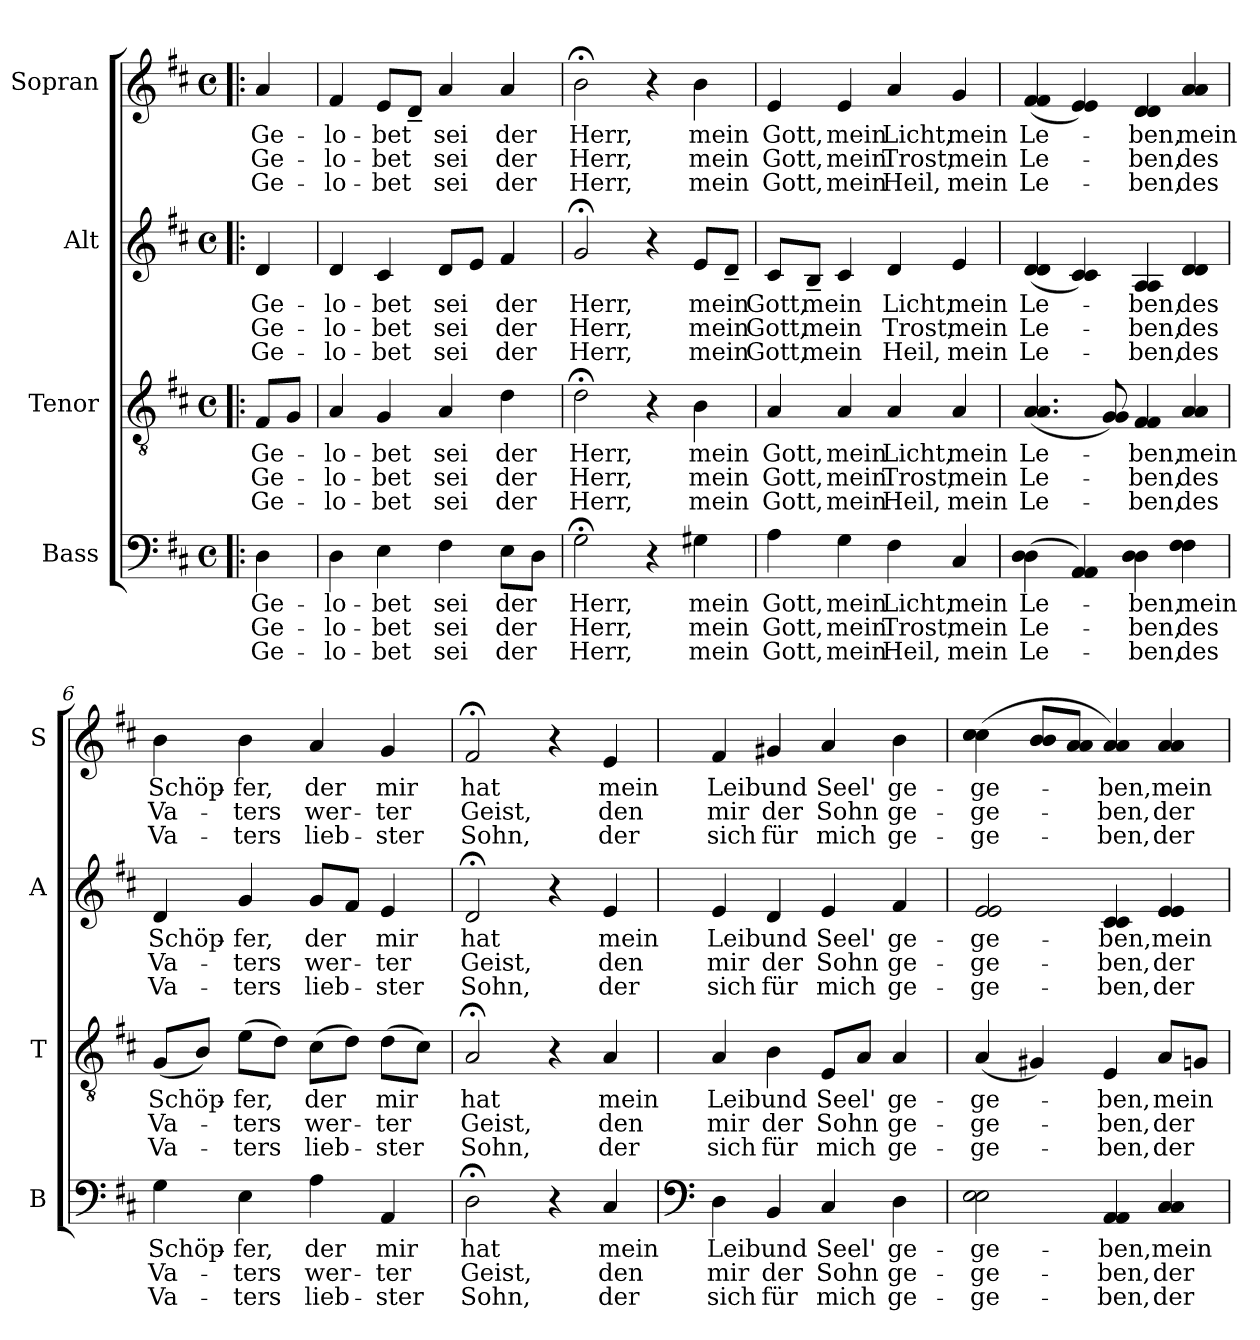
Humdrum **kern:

**kern	**text	**text	**text	**kern	**text	**text	**text	**kern	**text	**text	**text	**kern	**text	**text	**text
*part4	*part4	*part4	*part4	*part3	*part3	*part3	*part3	*part2	*part2	*part2	*part2	*part1	*part1	*part1	*part1
*staff4	*staff4	*staff4	*staff4	*staff3	*staff3	*staff3	*staff3	*staff2	*staff2	*staff2	*staff2	*staff1	*staff1	*staff1	*staff1
*I"Bass	*	*	*	*I"Tenor	*	*	*	*I"Alt	*	*	*	*I"Sopran	*	*	*
*I'B	*	*	*	*I'T	*	*	*	*I'A	*	*	*	*I'S	*	*	*
!!LO:PB:g=z
*stria5	*	*	*	*stria5	*	*	*	*stria5	*	*	*	*stria5	*	*	*
*clefF4	*	*	*	*clefGv2	*	*	*	*clefG2	*	*	*	*clefG2	*	*	*
*k[f#c#]	*	*	*	*k[f#c#]	*	*	*	*k[f#c#]	*	*	*	*k[f#c#]	*	*	*
*D:	*	*	*	*D:	*	*	*	*D:	*	*	*	*D:	*	*	*
*M4/4	*	*	*	*M4/4	*	*	*	*M4/4	*	*	*	*M4/4	*	*	*
*met(c)	*	*	*	*met(c)	*	*	*	*met(c)	*	*	*	*met(c)	*	*	*
=1!|:	=1!|:	=1!|:	=1!|:	=1!|:	=1!|:	=1!|:	=1!|:	=1!|:	=1!|:	=1!|:	=1!|:	=1!|:	=1!|:	=1!|:	=1!|:
!	!LO:LY:b:cj	!LO:LY:b:cj	!LO:LY:b:cj	!	!LO:LY:b:cj	!LO:LY:b:cj	!LO:LY:b:cj	!	!LO:LY:b:cj	!LO:LY:b:cj	!LO:LY:b:cj	!	!LO:LY:b:cj	!LO:LY:b:cj	!LO:LY:b:cj
4D\	Ge-	-Ge-	-Ge-	8F#/L	Ge-	-Ge-	-Ge-	4d/	Ge-	-Ge-	-Ge-	4a/	Ge-	-Ge-	-Ge-
.	.	.	.	8G/J	.	.	.	.	.	.	.	.	.	.	.
=2	=2	=2	=2	=2	=2	=2	=2	=2	=2	=2	=2	=2	=2	=2	=2
!	!LO:LY:b	!LO:LY:b	!LO:LY:b	!	!LO:LY:b	!LO:LY:b	!LO:LY:b	!	!LO:LY:b	!LO:LY:b	!LO:LY:b	!	!LO:LY:b:cj	!LO:LY:b:cj	!LO:LY:b:cj
4D\	-lo-	-lo-	-lo-	4A/	-lo-	-lo-	-lo-	4d/	-lo-	-lo-	-lo-	4f#/	-lo-	-lo-	-lo-
!	!LO:LY:b:cj	!LO:LY:b:cj	!LO:LY:b:cj	!	!LO:LY:b:cj	!LO:LY:b:cj	!LO:LY:b:cj	!	!LO:LY:b:cj	!LO:LY:b:cj	!LO:LY:b:cj	!	!LO:LY:b	!LO:LY:b	!LO:LY:b
4E\	-bet	bet	bet	4G/	-bet	bet	bet	4c#/	-bet	bet	bet	8e/L	-bet	bet	bet
.	.	.	.	.	.	.	.	.	.	.	.	8d~</J	.	.	.
!	!LO:LY:b:cj	!LO:LY:b:cj	!LO:LY:b:cj	!	!LO:LY:b:cj	!LO:LY:b:cj	!LO:LY:b:cj	!	!LO:LY:b	!LO:LY:b	!LO:LY:b	!	!LO:LY:b:cj	!LO:LY:b:cj	!LO:LY:b:cj
4F#\	sei	sei	sei	4A/	sei	sei	sei	8d/L	sei	sei	sei	4a/	sei	sei	sei
.	.	.	.	.	.	.	.	8e/J	.	.	.	.	.	.	.
!	!LO:LY:b	!LO:LY:b	!LO:LY:b	!	!LO:LY:b:cj	!LO:LY:b:cj	!LO:LY:b:cj	!	!LO:LY:b:cj	!LO:LY:b:cj	!LO:LY:b:cj	!	!LO:LY:b:cj	!LO:LY:b:cj	!LO:LY:b:cj
8E\L	der	der	der	4d\	der	der	der	4f#/	der	der	der	4a/	der	der	der
8D\J	.	.	.	.	.	.	.	.	.	.	.	.	.	.	.
=3	=3	=3	=3	=3	=3	=3	=3	=3	=3	=3	=3	=3	=3	=3	=3
!	!LO:LY:b:cj	!LO:LY:b:cj	!LO:LY:b:cj	!	!LO:LY:b:cj	!LO:LY:b:cj	!LO:LY:b:cj	!	!LO:LY:b:cj	!LO:LY:b:cj	!LO:LY:b:cj	!	!LO:LY:b:cj	!LO:LY:b:cj	!LO:LY:b:cj
2G;<\	Herr,	Herr,	Herr,	2d;<\	Herr,	Herr,	Herr,	2g;</	Herr,	Herr,	Herr,	2b;<\	Herr,	Herr,	Herr,
4r	.	.	.	4r	.	.	.	4r	.	.	.	4r	.	.	.
!	!LO:LY:b:cj	!LO:LY:b:cj	!LO:LY:b:cj	!	!LO:LY:b:cj	!LO:LY:b:cj	!LO:LY:b:cj	!	!LO:LY:b	!LO:LY:b	!LO:LY:b	!	!LO:LY:b:cj	!LO:LY:b:cj	!LO:LY:b:cj
4G#X\	mein	mein	mein	4B\	mein	mein	mein	8e/L	mein	mein	mein	4b\	mein	mein	mein
.	.	.	.	.	.	.	.	8d~</J	.	.	.	.	.	.	.
=4	=4	=4	=4	=4	=4	=4	=4	=4	=4	=4	=4	=4	=4	=4	=4
!	!LO:LY:b:cj	!LO:LY:b:cj	!LO:LY:b:cj	!	!LO:LY:b:cj	!LO:LY:b:cj	!LO:LY:b:cj	!	!LO:LY:b	!LO:LY:b	!LO:LY:b	!	!LO:LY:b:cj	!LO:LY:b:cj	!LO:LY:b:cj
4A\	Gott,	Gott,	Gott,	4A/	Gott,	Gott,	Gott,	8c#/L	Gott,	Gott,	Gott,	4e/	Gott,	Gott,	Gott,
!	!	!	!	!	!	!	!	!	!LO:LY:b	!LO:LY:b	!LO:LY:b	!	!	!	!
.	.	.	.	.	.	.	.	8B~</J	mein	mein	mein	.	.	.	.
!	!LO:LY:b:cj	!LO:LY:b:cj	!LO:LY:b:cj	!	!LO:LY:b:cj	!LO:LY:b:cj	!LO:LY:b:cj	!	!	!	!	!	!LO:LY:b:cj	!LO:LY:b:cj	!LO:LY:b:cj
4G\	mein	mein	mein	4A/	mein	mein	mein	4c#/	.	.	.	4e/	mein	mein	mein
!	!LO:LY:b:cj	!LO:LY:b:cj	!LO:LY:b:cj	!	!LO:LY:b:cj	!LO:LY:b:cj	!LO:LY:b:cj	!	!LO:LY:b:cj	!LO:LY:b:cj	!LO:LY:b:cj	!	!LO:LY:b:cj	!LO:LY:b:cj	!LO:LY:b:cj
4F#\	Licht,	Trost,	Heil,	4A/	Licht,	Trost,	Heil,	4d/	Licht,	Trost,	Heil,	4a/	Licht,	Trost,	Heil,
!	!LO:LY:b:cj	!LO:LY:b:cj	!LO:LY:b:cj	!	!LO:LY:b:cj	!LO:LY:b:cj	!LO:LY:b:cj	!	!LO:LY:b:cj	!LO:LY:b:cj	!LO:LY:b:cj	!	!LO:LY:b:cj	!LO:LY:b:cj	!LO:LY:b:cj
4C#/	mein	mein	mein	4A/	mein	mein	mein	4e/	mein	mein	mein	4g/	mein	mein	mein
!!LO:LB:g=z
=5	=5	=5	=5	=5	=5	=5	=5	=5	=5	=5	=5	=5	=5	=5	=5
!	!LO:LY:b:cj	!LO:LY:b:cj	!LO:LY:b:cj	!	!LO:LY:b:cj	!LO:LY:b:cj	!LO:LY:b:cj	!	!LO:LY:b:cj	!LO:LY:b:cj	!LO:LY:b:cj	!	!LO:LY:b:cj	!LO:LY:b:cj	!LO:LY:b:cj
(<4D\ 4D\	-Le-	-Le-	-Le-	(<4.A/ 4.A/	-Le-	-Le-	-Le-	(<4d/ 4d/	-Le-	-Le-	-Le-	(<4f#/ 4f#/	-Le-	-Le-	-Le-
(4AA/ 4AA/)	.	.	.	.	.	.	.	(4c#/ 4c#/)	.	.	.	(4e/ 4e/)	.	.	.
.	.	.	.	(8G/ 8G/)	.	.	.	.	.	.	.	.	.	.	.
!	!LO:LY:b:cj	!LO:LY:b:cj	!LO:LY:b:cj	!	!LO:LY:b:cj	!LO:LY:b:cj	!LO:LY:b:cj	!	!LO:LY:b:cj	!LO:LY:b:cj	!LO:LY:b:cj	!	!LO:LY:b:cj	!LO:LY:b:cj	!LO:LY:b:cj
4D\ 4D\	ben,	ben,	ben,	4F#/ 4F#/	ben,	ben,	ben,	4A/ 4A/	ben,	ben,	ben,	4d/ 4d/	ben,	ben,	ben,
!	!LO:LY:b:cj	!LO:LY:b:cj	!LO:LY:b:cj	!	!LO:LY:b:cj	!LO:LY:b:cj	!LO:LY:b:cj	!	!LO:LY:b:cj	!LO:LY:b:cj	!LO:LY:b:cj	!	!LO:LY:b:cj	!LO:LY:b:cj	!LO:LY:b:cj
4F#\ 4F#\	mein	des	des	4A/ 4A/	mein	des	des	4d/ 4d/	des	des	des	4a/ 4a/	mein	des	des
=6	=6	=6	=6	=6	=6	=6	=6	=6	=6	=6	=6	=6	=6	=6	=6
!	!LO:LY:b:cj	!LO:LY:b:cj	!LO:LY:b:cj	!	!LO:LY:b:cj	!LO:LY:b:cj	!LO:LY:b:cj	!	!LO:LY:b:cj	!LO:LY:b:cj	!LO:LY:b:cj	!	!LO:LY:b:cj	!LO:LY:b:cj	!LO:LY:b:cj
4G\	Schöp-	-Va-	-Va-	(<8G/L	Schöp-	-Va-	-Va-	4d/	Schöp-	-Va-	-Va-	4b\	Schöp-	-Va-	-Va-
.	.	.	.	8B/J)	.	.	.	.	.	.	.	.	.	.	.
!	!LO:LY:b:cj	!LO:LY:b:cj	!LO:LY:b:cj	!	!LO:LY:b	!LO:LY:b	!LO:LY:b	!	!LO:LY:b:cj	!LO:LY:b:cj	!LO:LY:b:cj	!	!LO:LY:b:cj	!LO:LY:b:cj	!LO:LY:b:cj
4E\	-fer,	ters	ters	(>8e\L	-fer,	ters	ters	4g/	-fer,	ters	ters	4b\	-fer,	ters	ters
.	.	.	.	8d\J)	.	.	.	.	.	.	.	.	.	.	.
!	!LO:LY:b:cj	!LO:LY:b:cj	!LO:LY:b:cj	!	!LO:LY:b	!LO:LY:b:cj	!LO:LY:b:cj	!	!LO:LY:b	!LO:LY:b:cj	!LO:LY:b:cj	!	!LO:LY:b:cj	!LO:LY:b:cj	!LO:LY:b:cj
4A\	der	wer-	-lieb-	(>8c#\L	der	wer-	-lieb-	8g/L	der	wer-	-lieb-	4a/	der	wer-	-lieb-
.	.	.	.	8d\J)	.	.	.	8f#/J	.	.	.	.	.	.	.
!	!LO:LY:b:cj	!LO:LY:b:cj	!LO:LY:b:cj	!	!LO:LY:b	!LO:LY:b	!LO:LY:b	!	!LO:LY:b:cj	!LO:LY:b:cj	!LO:LY:b:cj	!	!LO:LY:b:cj	!LO:LY:b:cj	!LO:LY:b:cj
4AA/	-mir	ter	ster	(>8d\L	-mir	ter	ster	4e/	-mir	ter	ster	4g/	-mir	ter	ster
.	.	.	.	8c#\J)	.	.	.	.	.	.	.	.	.	.	.
=7	=7	=7	=7	=7	=7	=7	=7	=7	=7	=7	=7	=7	=7	=7	=7
!	!LO:LY:b:cj	!LO:LY:b:cj	!LO:LY:b:cj	!	!LO:LY:b:cj	!LO:LY:b:cj	!LO:LY:b:cj	!	!LO:LY:b:cj	!LO:LY:b:cj	!LO:LY:b:cj	!	!LO:LY:b:cj	!LO:LY:b:cj	!LO:LY:b:cj
2D;<\	hat	Geist,	Sohn,	2A;</	hat	Geist,	Sohn,	2d;</	hat	Geist,	Sohn,	2f#;</	hat	Geist,	Sohn,
4r	.	.	.	4r	.	.	.	4r	.	.	.	4r	.	.	.
!	!LO:LY:b:cj	!LO:LY:b:cj	!LO:LY:b:cj	!	!LO:LY:b:cj	!LO:LY:b:cj	!LO:LY:b:cj	!	!LO:LY:b:cj	!LO:LY:b:cj	!LO:LY:b:cj	!	!LO:LY:b:cj	!LO:LY:b:cj	!LO:LY:b:cj
4C#/	mein	den	der	4A/	mein	den	der	4e/	mein	den	der	4e/	mein	den	der
!!LO:PB:g=z
=8	=8	=8	=8	=8	=8	=8	=8	=8	=8	=8	=8	=8	=8	=8	=8
*clefF4	*	*	*	*	*	*	*	*	*	*	*	*	*	*	*
!	!LO:LY:b:cj	!LO:LY:b:cj	!LO:LY:b:cj	!	!LO:LY:b:cj	!LO:LY:b:cj	!LO:LY:b:cj	!	!LO:LY:b:cj	!LO:LY:b:cj	!LO:LY:b:cj	!	!LO:LY:b:cj	!LO:LY:b:cj	!LO:LY:b:cj
4D\	Leibund	mir	sich	4A/	Leibund	mir	sich	4e/	Leibund	mir	sich	4f#/	Leibund	mir	sich
!	!	!LO:LY:b:cj	!LO:LY:b:cj	!	!	!LO:LY:b:cj	!LO:LY:b:cj	!	!	!LO:LY:b:cj	!LO:LY:b:cj	!	!	!LO:LY:b:cj	!LO:LY:b:cj
4BB/	.	der	für	4B\	.	der	für	4d/	.	der	für	4g#X/	.	der	für
!	!LO:LY:b:cj	!LO:LY:b:cj	!LO:LY:b:cj	!	!LO:LY:b	!LO:LY:b	!LO:LY:b	!	!LO:LY:b:cj	!LO:LY:b:cj	!LO:LY:b:cj	!	!LO:LY:b:cj	!LO:LY:b:cj	!LO:LY:b:cj
4C#/	Seel'	Sohn	mich	8E/L	Seel'	Sohn	mich	4e/	Seel'	Sohn	mich	4a/	Seel'	Sohn	mich
.	.	.	.	8A/J	.	.	.	.	.	.	.	.	.	.	.
!	!LO:LY:b:cj	!LO:LY:b:cj	!LO:LY:b:cj	!	!LO:LY:b:cj	!LO:LY:b:cj	!LO:LY:b:cj	!	!LO:LY:b:cj	!LO:LY:b:cj	!LO:LY:b:cj	!	!LO:LY:b:cj	!LO:LY:b:cj	!LO:LY:b:cj
4D\	ge-	-ge-	-ge-	4A/	ge-	-ge-	-ge-	4f#/	ge-	-ge-	-ge-	4b\	ge-	-ge-	-ge-
=9	=9	=9	=9	=9	=9	=9	=9	=9	=9	=9	=9	=9	=9	=9	=9
!	!LO:LY:b:cj	!LO:LY:b:cj	!LO:LY:b:cj	!	!LO:LY:b:cj	!LO:LY:b:cj	!LO:LY:b:cj	!	!LO:LY:b:cj	!LO:LY:b:cj	!LO:LY:b:cj	!	!LO:LY:b:cj	!LO:LY:b:cj	!LO:LY:b:cj
2E\ 2E\	-ge-	-ge-	-ge-	(<4A/	-ge-	-ge-	-ge-	2e/ 2e/	-ge-	-ge-	-ge-	(<4cc#\ 4cc#\	-ge-	-ge-	-ge-
.	.	.	.	4G#X/)	.	.	.	.	.	.	.	8b/ 8b/L	.	.	.
.	.	.	.	.	.	.	.	.	.	.	.	8a/ 8a/J	.	.	.
!	!LO:LY:b	!LO:LY:b:cj	!LO:LY:b:cj	!	!LO:LY:b:cj	!LO:LY:b:cj	!LO:LY:b:cj	!	!LO:LY:b	!LO:LY:b:cj	!LO:LY:b:cj	!	!LO:LY:b	!LO:LY:b:cj	!LO:LY:b:cj
4AA/ 4AA/	ben,mein	ben,	ben,	4E/	-ben,	ben,	ben,	4c#/ 4c#/	ben,mein	ben,	ben,	(4a/ 4a/)	ben,mein	ben,	ben,
!	!	!LO:LY:b:cj	!LO:LY:b:cj	!	!LO:LY:b	!LO:LY:b	!LO:LY:b	!	!	!LO:LY:b:cj	!LO:LY:b:cj	!	!	!LO:LY:b:cj	!LO:LY:b:cj
4C#/ 4C#/	.	der	der	8A/L	mein	der	der	4e/ 4e/	.	der	der	4a/ 4a/	.	der	der
.	.	.	.	8Gn/J	.	.	.	.	.	.	.	.	.	.	.
=	=	=	=	=	=	=	=	=	=	=	=	=	=	=	=
*-	*-	*-	*-	*-	*-	*-	*-	*-	*-	*-	*-	*-	*-	*-	*-
